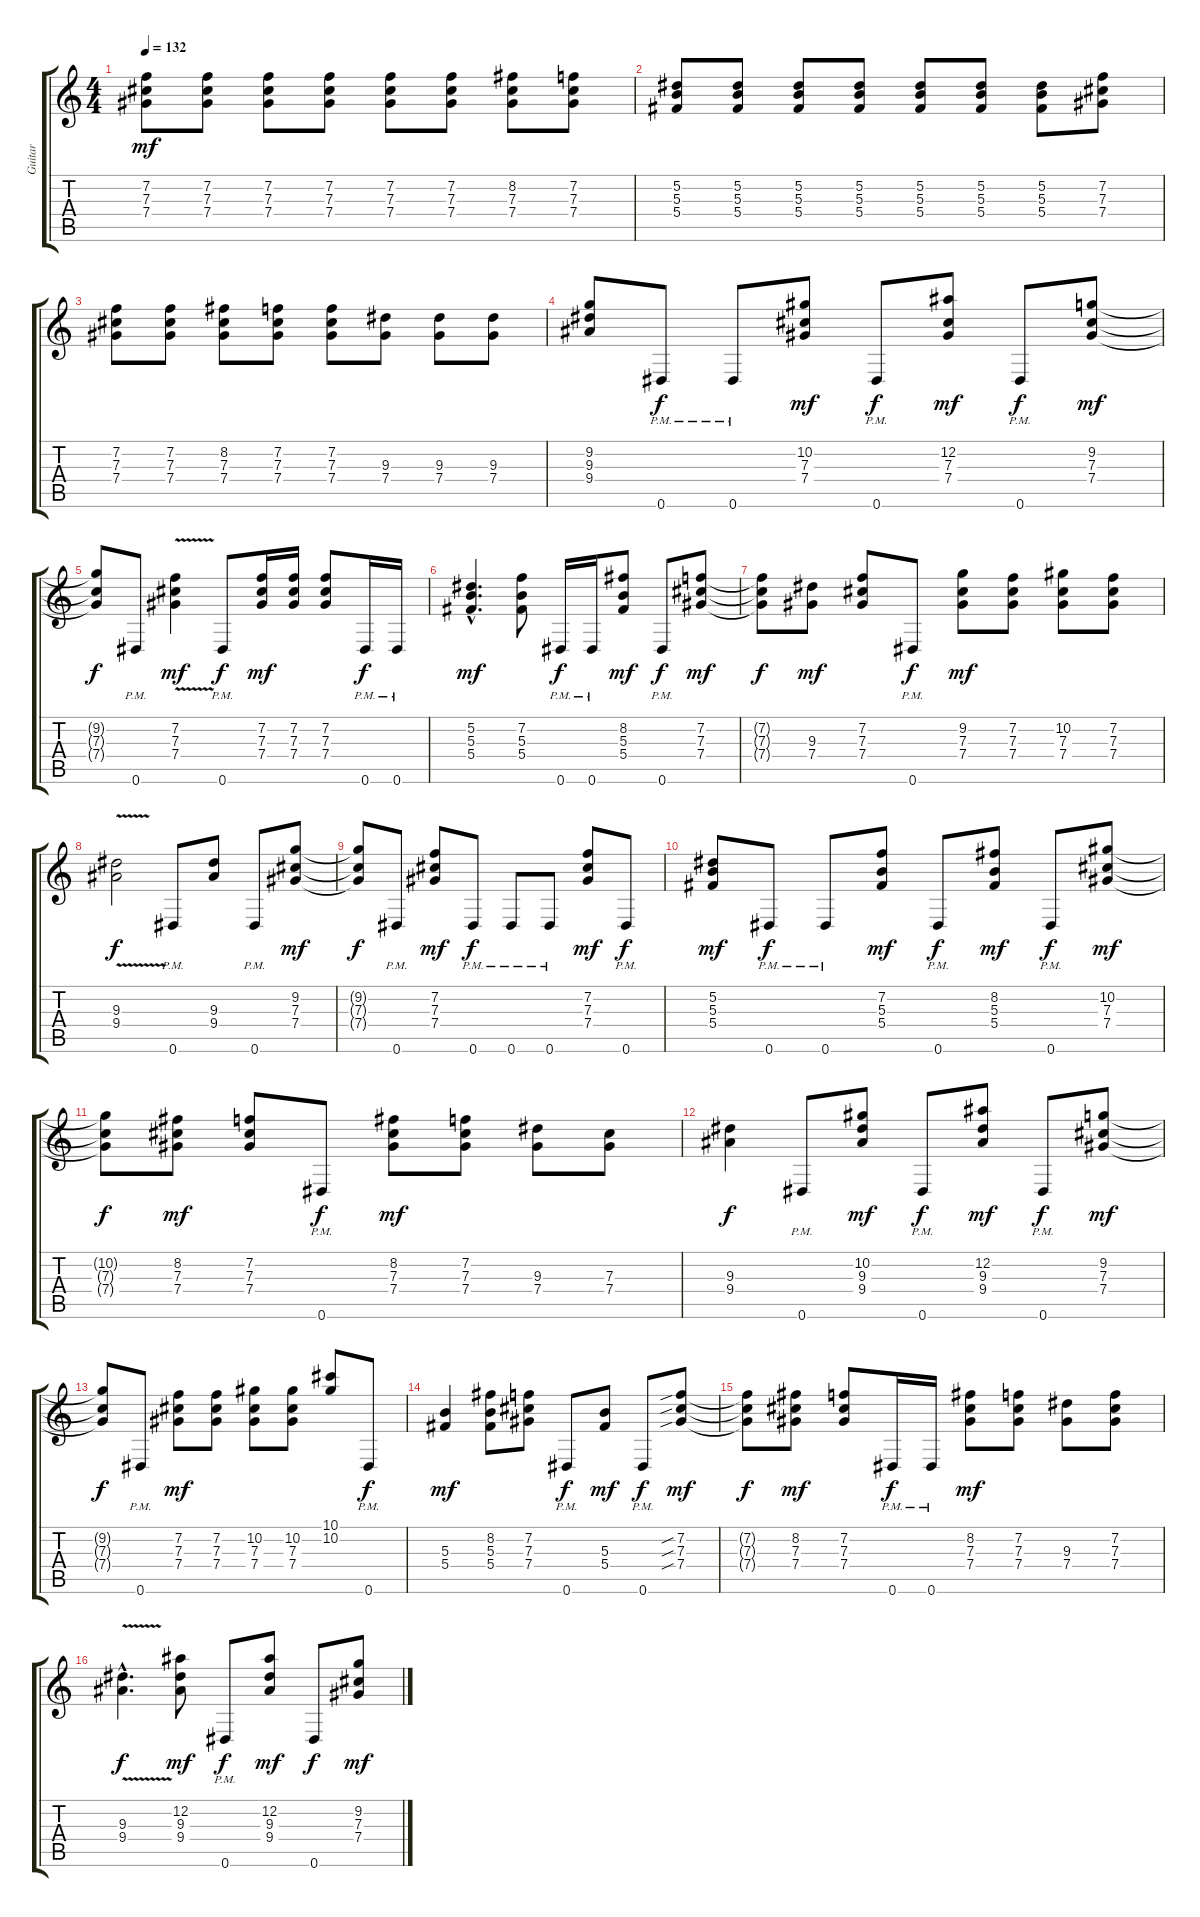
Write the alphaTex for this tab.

\track ("Guitar" "Guitar") {instrument distortionguitar}
\staff {score tabs}
\tuning (Eb4 Bb3 Gb3 Db3 Ab2 Eb2) {hide}
\ts (4 4)
\tempo 132
\clef g2
\ks c
(7.2 7.3 7.4).8{dy mf} (7.2 7.3 7.4).8 (7.2 7.3 7.4).8 (7.2 7.3 7.4).8 (7.2 7.3 7.4).8 (7.2 7.3 7.4).8 (8.2 7.3 7.4).8 (7.2 7.3 7.4).8 |
(5.2 5.3 5.4).8 (5.2 5.3 5.4).8 (5.2 5.3 5.4).8 (5.2 5.3 5.4).8 (5.2 5.3 5.4).8 (5.2 5.3 5.4).8 (5.2 5.3 5.4).8 (7.2 7.3 7.4).8 |
(7.2 7.3 7.4).8 (7.2 7.3 7.4).8 (8.2 7.3 7.4).8 (7.2 7.3 7.4).8 (7.2 7.3 7.4).8 (9.3 7.4).8 (9.3 7.4).8 (9.3 7.4).8 |
(9.2 9.3 9.4).8 0.6{pm}.8{dy f} 0.6{pm}.8 (10.2 7.3 7.4).8{dy mf} 0.6{pm}.8{dy f} (12.2 7.3 7.4).8{dy mf} 0.6{pm}.8{dy f} (9.2 7.3 7.4).8{dy mf} |
(9.2{t} 7.3{t} 7.4{t}).8{dy f} 0.6{pm}.8 (7.2{v} 7.3 7.4).4{dy mf} 0.6{pm}.8{dy f} (7.2 7.3 7.4).16{dy mf} (7.2 7.3 7.4).16 (7.2 7.3 7.4).8 0.6{pm}.16{dy f} 0.6{pm}.16 |
(5.2{hac} 5.3{hac} 5.4{hac}).4{d dy mf} (7.2 5.3 5.4).8 0.6{pm}.16{dy f} 0.6{pm}.16 (8.2 5.3 5.4).8{dy mf} 0.6{pm}.8{dy f} (7.2 7.3 7.4).8{dy mf} |
(7.2{t} 7.3{t} 7.4{t}).8{dy f} (9.3 7.4).8{dy mf} (7.2 7.3 7.4).8 0.6{pm}.8{dy f} (9.2 7.3 7.4).8{dy mf} (7.2 7.3 7.4).8 (10.2 7.3 7.4).8 (7.2 7.3 7.4).8 |
(9.3{v} 9.4).2{dy f} 0.6{pm}.8 (9.3 9.4).8 0.6{pm}.8 (9.2 7.3 7.4).8{dy mf} |
(9.2{t} 7.3{t} 7.4{t}).8{dy f} 0.6{pm}.8 (7.2 7.3 7.4).8{dy mf} 0.6{pm}.8{dy f} 0.6{pm}.8 0.6{pm}.8 (7.2 7.3 7.4).8{dy mf} 0.6{pm}.8{dy f} |
(5.2 5.3 5.4).8{dy mf} 0.6{pm}.8{dy f} 0.6{pm}.8 (7.2 5.3 5.4).8{dy mf} 0.6{pm}.8{dy f} (8.2 5.3 5.4).8{dy mf} 0.6{pm}.8{dy f} (10.2 7.3 7.4).8{dy mf} |
(10.2{t} 7.3{t} 7.4{t}).8{dy f} (8.2 7.3 7.4).8{dy mf} (7.2 7.3 7.4).8 0.6{pm}.8{dy f} (8.2 7.3 7.4).8{dy mf} (7.2 7.3 7.4).8 (9.3 7.4).8 (7.3 7.4).8 |
(9.3 9.4).4{dy f} 0.6{pm}.8 (10.2 9.3 9.4).8{dy mf} 0.6{pm}.8{dy f} (12.2 9.3 9.4).8{dy mf} 0.6{pm}.8{dy f} (9.2 7.3 7.4).8{dy mf} |
(9.2{t} 7.3{t} 7.4{t}).8{dy f} 0.6{pm}.8 (7.2 7.3 7.4).8{dy mf} (7.2 7.3 7.4).8 (10.2 7.3 7.4).8 (10.2 7.3 7.4).8 (10.1 10.2).8 0.6{pm}.8{dy f} |
(5.3 5.4).4{dy mf} (8.2 5.3 5.4).8 (7.2 7.3 7.4).8 0.6{pm}.8{dy f} (5.3 5.4).8{dy mf} 0.6{pm}.8{dy f} (7.2{sib} 7.3{sib} 7.4{sib}).8{dy mf} |
(7.2{t} 7.3{t} 7.4{t}).8{dy f} (8.2 7.3 7.4).8{dy mf} (7.2 7.3 7.4).8 0.6{pm}.16{dy f} 0.6{pm}.16 (8.2 7.3 7.4).8{dy mf} (7.2 7.3 7.4).8 (9.3 7.4).8 (7.2 7.3 7.4).8 |
(9.3{v hac} 9.4{hac}).4{d dy f} (12.2 9.3 9.4).8{dy mf} 0.6{pm}.8{dy f} (12.2 9.3 9.4).8{dy mf} 0.6.8{dy f} (9.2 7.3 7.4).8{dy mf}
